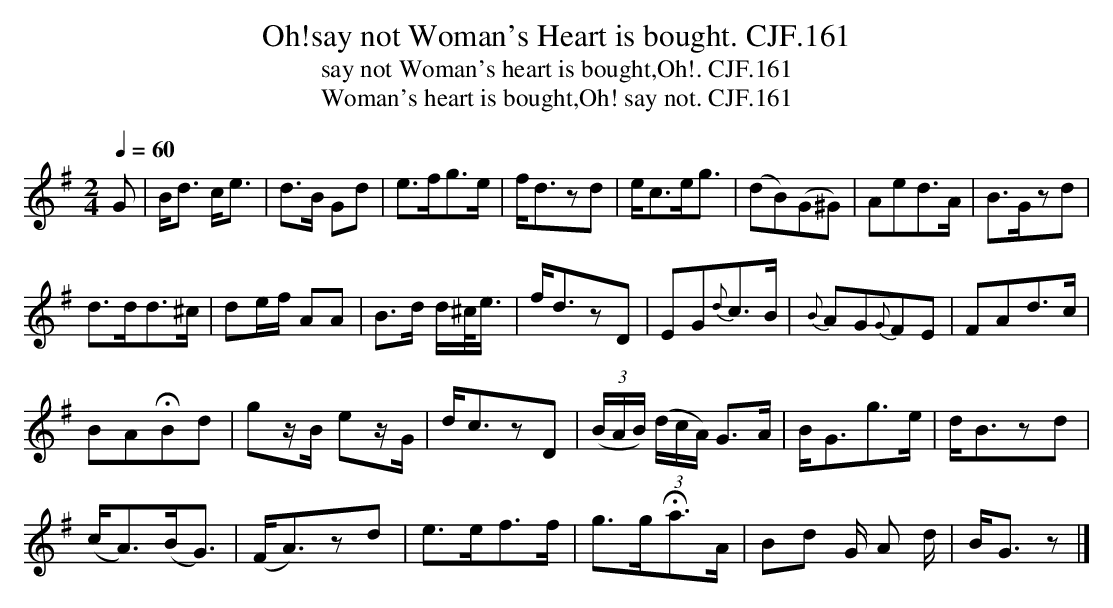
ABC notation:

X:1
T:Oh!say not Woman's Heart is bought. CJF.161
T:say not Woman's heart is bought,Oh!. CJF.161
T:Woman's heart is bought,Oh! say not. CJF.161
M:2/4
L:1/16
Q:1/4=60
K:G
G2|Bd3 ce3|d3B G2d2|e3fg3e|fd3z2d2|ec3eg3|\
(d2B2)(G2^G2)|A2e2d3A|B3Gz2d2|
d3dd3^c|d2ef A2A2|B3d d^c<e|fd3z2D2|\
E2G2{d}c3B|{B}A2G2{G}F2E2|F2A2d3c|
B2A2HB2d2|g2zB e2zG|dc3z2D2|\
((3BAB) ((3dcA) G3A|BG3g3e|dB3z2d2|
(cA3)(BG3)|(FA3)z2d2|\
e3ef3f|g3gHa3A|B2d2 G A2 d|BG3z2|]
